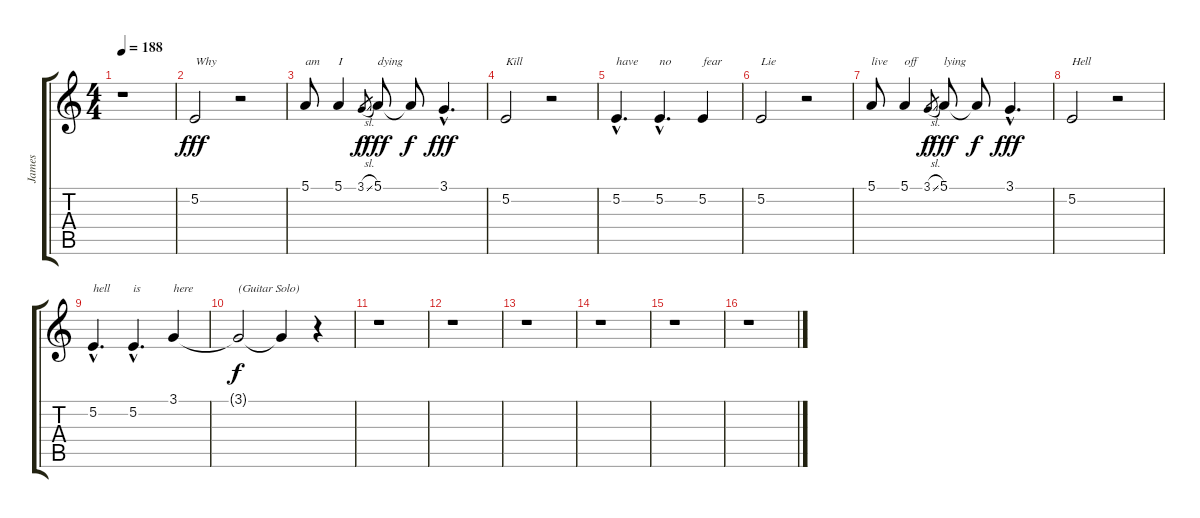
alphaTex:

\track ("James" "James") {instrument lead6voice}
\staff {score tabs}
\tuning (E4 B3 G3 D3 A2 E2) {hide}
\ts (4 4)
\tempo 188
\clef g2
\ks c
r.1{dy fff} |
5.2.2{txt "Why"} r.2 |
5.1.8{txt "am"} 5.1.4{txt "I"} 3.1{sl}.8{gr dy f} 5.1.8{txt "dying" dy fff} 5.1{t}.8{dy f} 3.1{hac}.4{d dy fff} |
5.2.2{txt "Kill"} r.2 |
5.2{hac}.4{d txt "have"} 5.2{hac}.4{d txt "no"} 5.2.4{txt "fear"} |
5.2.2{txt "Lie"} r.2 |
5.1.8{txt "live"} 5.1.4{txt "off"} 3.1{sl}.8{gr dy f} 5.1.8{txt "lying" dy fff} 5.1{t}.8{dy f} 3.1{hac}.4{d dy fff} |
5.2.2{txt "Hell"} r.2 |
5.2{hac}.4{d txt "hell"} 5.2{hac}.4{d txt "is"} 3.1.4{txt "here"} |
3.1{t}.2{txt "(Guitar Solo)" dy f} 3.1{t}.4 r.4 |
r.1 |
r.1 |
r.1 |
r.1 |
r.1 |
r.1
